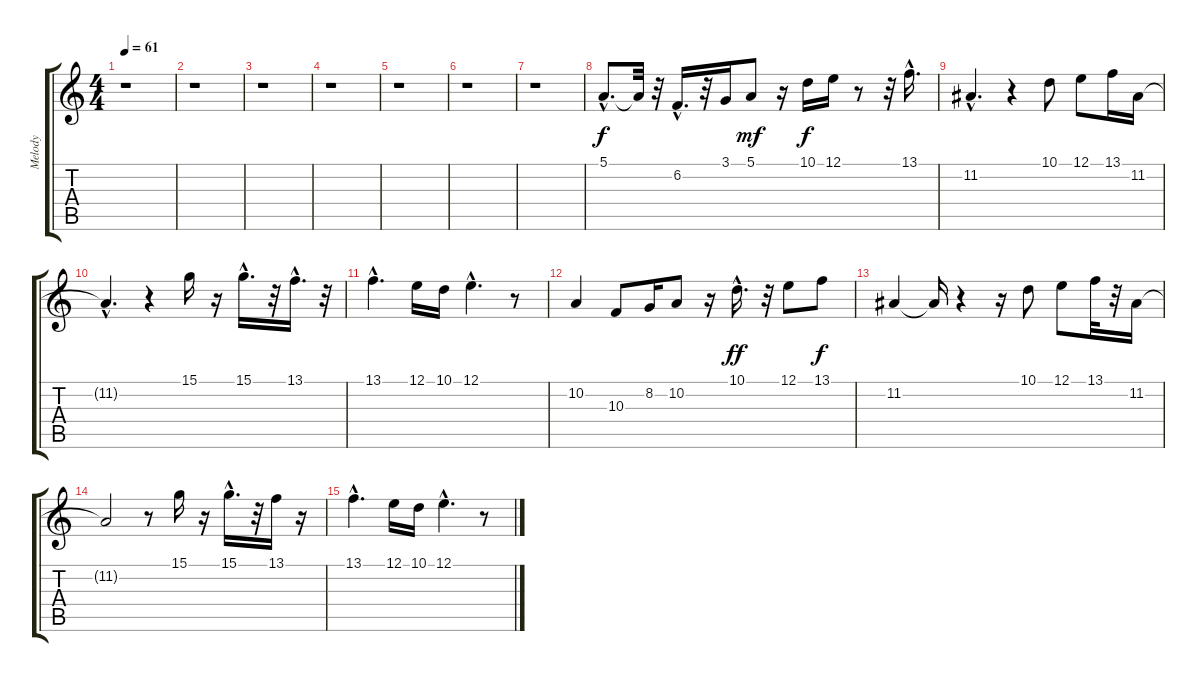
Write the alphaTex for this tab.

\track ("Melody" "Melody") {instrument voiceoohs}
\staff {score tabs}
\tuning (E4 B3 G3 D3 A2 E2) {hide}
\ts (4 4)
\tempo 61
\clef g2
\ks c
r.1{dy f} |
r.1 |
r.1 |
r.1 |
r.1 |
r.1 |
r.1 |
5.1{hac}.8{d} 5.1{t}.32 r.32 6.2{hac}.16{d} r.32 3.1.16 5.1.8{dy mf} r.16 10.1.16{dy f} 12.1.16 r.8 r.32 13.1{hac}.16{d} |
11.2{hac}.4{d} r.4 10.1.8 12.1.8 13.1.16 11.2.16 |
11.2{hac t}.4{d} r.4 15.1.16 r.16 15.1{hac}.16{d} r.32 13.1{hac}.16{d} r.32 |
13.1{hac}.4{d} 12.1.16 10.1.16 12.1{hac}.4{d} r.8 |
10.2.4 10.3.8 8.2.16 10.2.8 r.16 10.1{hac}.16{d dy ff} r.32 12.1.8 13.1.8{dy f} |
11.2.4 11.2{t}.16 r.4 r.16 10.1.8 12.1.8 13.1.32 r.32 11.2.16 |
11.2{t}.2 r.8 15.1.16 r.16 15.1{hac}.16{d} r.32 13.1.16 r.16 |
13.1{hac}.4{d} 12.1.16 10.1.16 12.1{hac}.4{d} r.8
